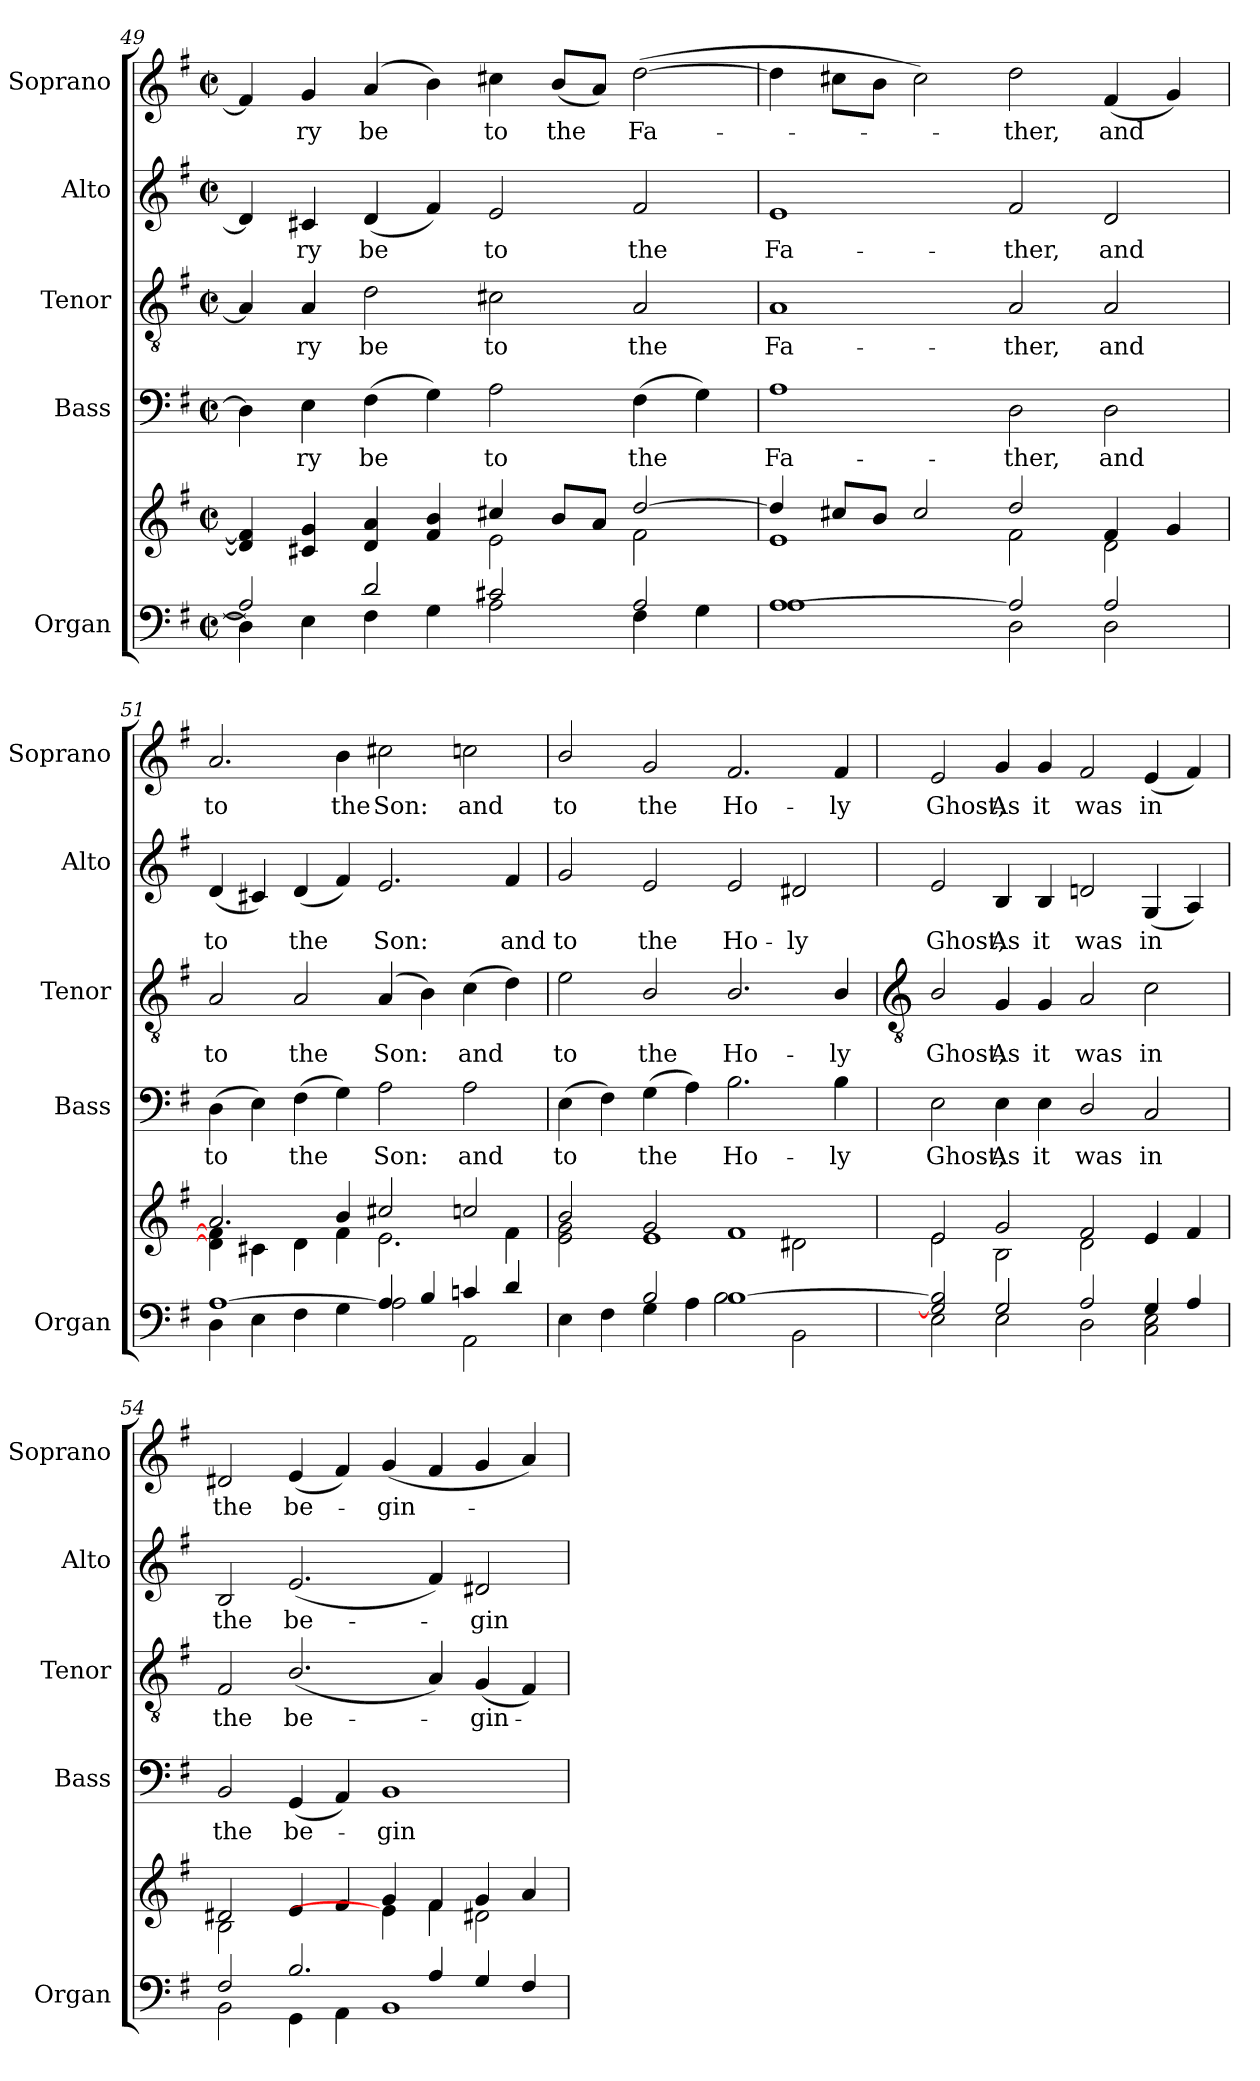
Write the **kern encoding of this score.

**kern	**kern	**kern	**text	**kern	**text	**kern	**text	**kern	**text
*part5	*part5	*part4	*part4	*part3	*part3	*part2	*part2	*part1	*part1
*staff6	*staff5	*staff4	*staff4	*staff3	*staff3	*staff2	*staff2	*staff1	*staff1
*I"Organ	*	*I"Bass	*	*I"Tenor	*	*I"Alto	*	*I"Soprano	*
*I'Organ	*	*I'Bass	*	*I'Tenor	*	*I'Alto	*	*I'Soprano	*
!!LO:LB:g=z
*clefF4	*clefG2	*clefF4	*	*clefGv2	*	*clefG2	*	*clefG2	*
*k[f#]	*k[f#]	*k[f#]	*	*k[f#]	*	*k[f#]	*	*k[f#]	*
*G:	*G:	*G:	*	*G:	*	*G:	*	*G:	*
*M4/2	*M4/2	*M4/2	*	*M4/2	*	*M4/2	*	*M4/2	*
*met(c|)	*met(c|)	*met(c|)	*	*met(c|)	*	*met(c|)	*	*met(c|)	*
=49	=49	=49	=49	=49	=49	=49	=49	=49	=49
*^	*^	*	*	*	*	*	*	*	*
2A/]	4D\]	4d/] 4f#/]	1ryy	4D]	.	4A]	.	4d]	.	4f#]	.
!	!	!	!	!	!LO:LY:b	!	!LO:LY:b	!	!LO:LY:b	!	!LO:LY:b
.	4E\	4c#X/ 4g/	.	4E	ry	4A	ry	4c#X	ry	4g	ry
!	!	!	!	!	!LO:LY:b	!	!LO:LY:b	!	!LO:LY:b	!	!LO:LY:b
2d/	4F#\	4d/ 4a/	.	(>4F#	be	2d	be	(<4d	be	(<4a	be
.	4G\	4f#/ 4b/	.	4G)	.	.	.	4f#)	.	4b)	.
!	!	!	!	!	!LO:LY:b	!	!LO:LY:b	!	!LO:LY:b	!	!LO:LY:b
2c#X/	2A\	4cc#X/	2e\	2A	to	2c#X	to	2e	to	4cc#X	to
!	!	!	!	!	!	!	!	!	!	!	!LO:LY:b
.	.	8b/L	.	.	.	.	.	.	.	(<8bL	the
.	.	8a/J	.	.	.	.	.	.	.	8aJ)	.
!	!	!	!	!	!LO:LY:b	!	!LO:LY:b	!	!LO:LY:b	!	!LO:LY:b
2A/	4F#\	[2dd/	2f#\	(>4F#	the	2A	the	2f#	the	(>[2dd	Fa-
.	4G\	.	.	4G)	.	.	.	.	.	.	.
=50	=50	=50	=50	=50	=50	=50	=50	=50	=50	=50	=50
!	!	!	!	!	!LO:LY:b	!	!LO:LY:b	!	!LO:LY:b	!	!
[1A/	1A\	4dd/]	1e\	1A	Fa-	1A	Fa-	1e	Fa-	4dd]	.
.	.	8cc#X/L	.	.	.	.	.	.	.	8cc#XL	.
.	.	8b/J	.	.	.	.	.	.	.	8bJ	.
.	.	2cc#/	.	.	.	.	.	.	.	2cc#)	.
!	!	!	!	!	!LO:LY:b	!	!LO:LY:b	!	!LO:LY:b	!	!LO:LY:b
2A/]	2D\	2dd/	2f#\	2D	-ther,	2A	-ther,	2f#	-ther,	2dd	ther,
!	!	!	!	!	!LO:LY:b	!	!LO:LY:b	!	!LO:LY:b	!	!LO:LY:b
2A/	2D\	4f#/	2d\	2D	and	2A	and	2d	and	(<4f#	and
.	.	4g/	.	.	.	.	.	.	.	4g)	.
=51	=51	=51	=51	=51	=51	=51	=51	=51	=51	=51	=51
!	!	!	!	!	!LO:LY:b	!	!LO:LY:b	!	!LO:LY:b	!	!LO:LY:b
[1A/	4D\	2.a/	4d\] 4f#\]	(>4D	to	2A	to	(<4d	to	2.a	to
.	4E\	.	4c#X\	4E)	.	.	.	4c#X)	.	.	.
!	!	!	!	!	!LO:LY:b	!	!LO:LY:b	!	!LO:LY:b	!	!
.	4F#\	.	4d\	(>4F#	the	2A	the	(<4d	the	.	.
!	!	!	!	!	!	!	!	!	!	!	!LO:LY:b
.	4G\	4b/	4f#\	4G)	.	.	.	4f#)	.	4b	the
!	!	!	!	!	!LO:LY:b	!	!LO:LY:b	!	!LO:LY:b	!	!LO:LY:b
4A/]	2A\	2cc#X/	2.e\	2A	Son:	(<4A	Son:	2.e	Son:	2cc#X	Son:
4B/	.	.	.	.	.	4B)	.	.	.	.	.
!	!	!	!	!	!LO:LY:b	!	!LO:LY:b	!	!	!	!LO:LY:b
4cn/	2AA\	2ccn/	.	2A	and	(>4c	and	.	.	2ccn	and
!	!	!	!	!	!	!	!	!	!LO:LY:b	!	!
4d/	.	.	4f#\	.	.	4d)	.	4f#	and	.	.
=52	=52	=52	=52	=52	=52	=52	=52	=52	=52	=52	=52
!	!	!	!	!	!LO:LY:b	!	!LO:LY:b	!	!LO:LY:b	!	!LO:LY:b
2ryy	4E\	2b/	2e\ 2g\	(>4E	to	2e	to	2g	to	2b/	to
.	4F#\	.	.	4F#)	.	.	.	.	.	.	.
!	!	!	!	!	!LO:LY:b	!	!LO:LY:b	!	!LO:LY:b	!	!LO:LY:b
2B/	4G\	2g/	1e\	(>4G	the	2B/	the	2e	the	2g	the
.	4A\	.	.	4A)	.	.	.	.	.	.	.
!	!	!	!	!	!LO:LY:b	!	!LO:LY:b	!	!LO:LY:b	!	!LO:LY:b
[1B/	2B\	1f#/	.	2.B	Ho-	2.B/	Ho-	2e	Ho-	2.f#	Ho-
!	!	!	!	!	!	!	!	!	!LO:LY:b	!	!
.	2BB\	.	2d#X\	.	.	.	.	2d#X	-ly	.	.
!	!	!	!	!	!LO:LY:b	!	!LO:LY:b	!	!	!	!LO:LY:b
.	.	.	.	4B	-ly	4B/	-ly	.	.	4f#	-ly
!!LO:LB:g=z
=53	=53	=53	=53	=53	=53	=53	=53	=53	=53	=53	=53
*	*	*	*	*	*	*clefGv2	*	*	*	*	*
!	!	!	!	!	!LO:LY:b	!	!LO:LY:b	!	!LO:LY:b	!	!LO:LY:b
2G/] 2B/]	2E\	2e/	2e\	2E	Ghost;	2B/	Ghost;	2e	Ghost;	2e	Ghost;
!	!	!	!	!	!LO:LY:b	!	!LO:LY:b	!	!LO:LY:b	!	!LO:LY:b
2G/	2E\	2g/	2B\	4E	As	4G	As	4B	As	4g	As
!	!	!	!	!	!LO:LY:b	!	!LO:LY:b	!	!LO:LY:b	!	!LO:LY:b
.	.	.	.	4E	it	4G	it	4B	it	4g	it
!	!	!	!	!	!LO:LY:b	!	!LO:LY:b	!	!LO:LY:b	!	!LO:LY:b
2A/	2D\	2f#/	2d\	2D/	was	2A	was	2dn	was	2f#	was
!	!	!	!	!	!LO:LY:b	!	!LO:LY:b	!	!LO:LY:b	!	!LO:LY:b
4G/	2C\ 2E\	4e/	2ryy	2C	in	2c	in	(<4G	in	(<4e	in
4A/	.	4f#/	.	.	.	.	.	4A)	.	4f#)	.
=54	=54	=54	=54	=54	=54	=54	=54	=54	=54	=54	=54
!	!	!	!	!	!LO:LY:b	!	!LO:LY:b	!	!LO:LY:b	!	!LO:LY:b
2F#/	2BB\	2d#X/	2B\	2BB	the	2F#	the	2B	the	2d#X	the
!	!	!	!	!	!LO:LY:b	!	!LO:LY:b	!	!LO:LY:b	!	!LO:LY:b
2.B/	4GG\	4e/	2ryy	(<4GG	be-	(<2.B/	be-	(<2.e	be-	(<4e	be-
.	4AA\	4f#/	.	4AA)	.	.	.	.	.	4f#)	.
!	!	!	!	!	!LO:LY:b	!	!	!	!	!	!LO:LY:b
.	1BB\	4g/	4e\]	1BB	gin-	.	.	.	.	(<4g	gin-
4A/	.	4f#/	4f#\	.	.	4A/)	.	4f#)	.	4f#	.
!	!	!	!	!	!	!	!LO:LY:b	!	!LO:LY:b	!	!
4G/	.	4g/	2d#X\	.	.	(<4G	gin-	2d#X	gin-	4g	.
4F#/	.	4a/	.	.	.	4F#)	.	.	.	4a)	.
*v	*v	*	*	*	*	*	*	*	*	*	*
*	*v	*v	*	*	*	*	*	*	*	*
=	=	=	=	=	=	=	=	=	=
*-	*-	*-	*-	*-	*-	*-	*-	*-	*-
